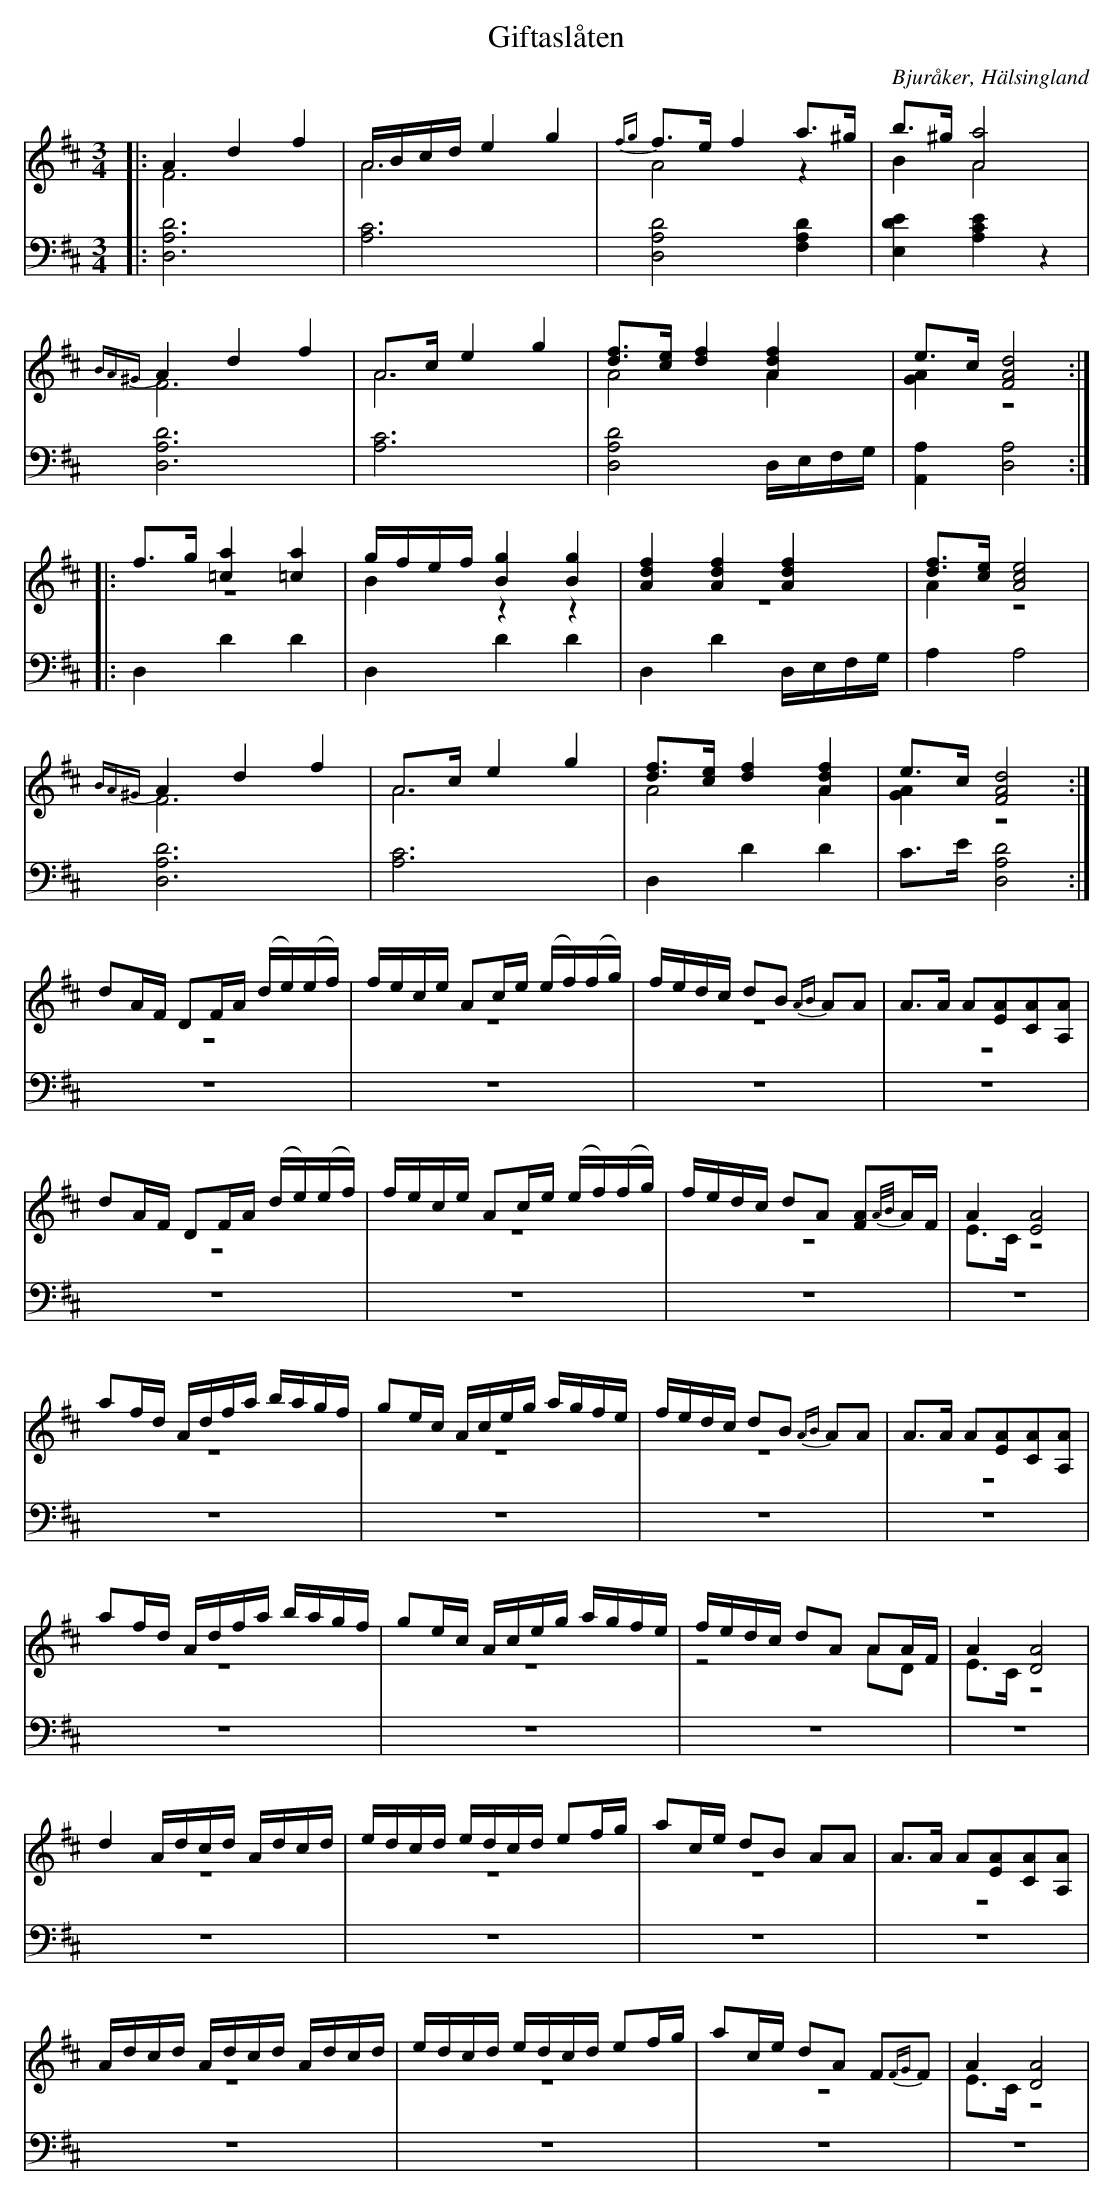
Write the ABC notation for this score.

X:1
T: Giftaslåten
O: Bjuråker, Hälsingland
M: 3/4
L: 1/8
K: D
V:1
V:2 merge
V:3
V:1
|: A2 d2 f2|A/B/c/d/ e2 g2|{fg}f>e f2 a>^g |b>^g [A4a4]|
 {BA^G}A2 d2 f2|A>c e2 g2|[df]>[ce] [d2f2] [A2d2f2]| e>c [F4A4d4]:|
|:f>g [=c2a2] [=c2a2]|g/f/e/f/ [B2g2] [B2g2]|[A2d2f2] [A2d2f2] [A2d2f2] |[df]>[ce] [A4c4e4]|
{BA^G}A2 d2 f2|A>c e2 g2|[df]>[ce] [d2f2] [A2d2f2]| e>c [F4A4d4]:|
dA/F/ DF/A/  (d/e/)(e/f/)|f/e/c/e/ Ac/e/ (e/f/)(f/g/)|f/e/d/c/ dB {AB}AA|A>A A[EA][CA][A,A]|
dA/F/ DF/A/ (d/e/)(e/f/)|f/e/c/e/ Ac/e/ (e/f/)(f/g/)|f/e/d/c/ dA [FA]{A/B/}A/F/|A2 [E4A4]|
af/d/ A/d/f/a/  b/a/g/f/| ge/c/ A/c/e/g/ a/g/f/e/|f/e/d/c/ dB {AB}AA|A>A A[EA][CA][A,A]|
af/d/ A/d/f/a/ b/a/g/f/|ge/c/ A/c/e/g/ a/g/f/e/|f/e/d/c/ dA AA/F/| A2 [D4A4]|
d2 A/d/c/d/ A/d/c/d/|e/d/c/d/ e/d/c/d/ ef/g/|ac/e/ dB AA|A>A A[EA][CA][A,A]|
A/d/c/d/ A/d/c/d/ A/d/c/d/|e/d/c/d/ e/d/c/d/ ef/g/| ac/e/ dA F{FG}F|A2 [D4A4]|
V:2
|: F6| A6|A4 z2|B2 A4|
F6| A6|A4 A2|[G2A2] z4:|
|:z6|B2 z2 z2|z6|A2 z4|
F6|A6|A4 A2|[G2A2] z4:|
z6|z6|z6|z6|
z6|z6|z6|E>C z4|
z6|z6|z6|z6|
z6|z6|z4 AD|E>C z4|
z6|z6|z6|z6|
z6|z6|z6|E>C z4|
V:4 clef bass
|: [D,6A,6D6]| [A,6C6]|[D,4A,4D4] [F,2A,2D2]|[E,2D2E2] [A,2C2E2] z2|
[D,6A,6D6]| [A,6C6]|[D,4A,4D4] D,/E,/F,/G,/|[A,,2A,2] [D,4A,4] :|
|:D,2 D2 D2|D,2 D2 D2|D,2 D2 D,/E,/F,/G,/|A,2 A,4|
[D,6A,6D6]|[A,6C6]| D,2 D2 D2|C>E [D,4A,4D4] :|
z6|z6|z6|z6|
z6|z6|z6|z6|
z6|z6|z6|z6|
z6|z6|z6|z6|
z6|z6|z6|z6|
z6|z6|z6|z6|
